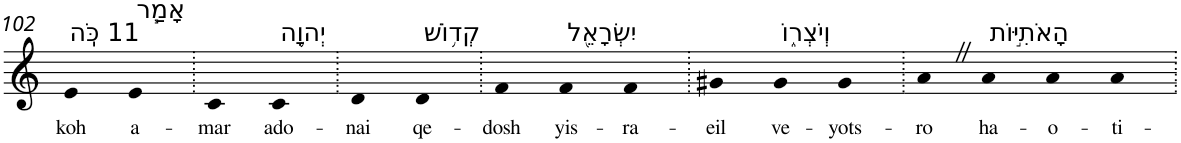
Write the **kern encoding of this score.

**kern	**text
*part1	*part1
*staff1	*staff1
*I"Piano	*
*I'Pno	*
!!LO:PB:g=z
*clefG2	*
*k[]	*
=102	=102
!LO:TX:a:t=11 כֹּֽה	!
!	!LO:LY:b
4e	koh
!LO:TX:a:t=אָמַ֧ר	!
!	!LO:LY:b
4e	a-
=103.	=103.
!	!LO:LY:b
4c	-mar
!LO:TX:a:t=יְהוָ֛ה	!
!	!LO:LY:b
4c	ado-
=104.	=104.
!	!LO:LY:b
4d	-nai
!LO:TX:a:t=קְד֥וֹשׁ	!
!	!LO:LY:b
4d	qe-
=105.	=105.
!	!LO:LY:b
4f	-dosh
!LO:TX:a:t=יִשְׂרָאֵ֖ל	!
!	!LO:LY:b
4f	yis-
!	!LO:LY:b
4f	-ra-
=106.	=106.
!	!LO:LY:b
4g#X	-eil
!LO:TX:a:t=וְיֹצְר֑וֹ	!
!	!LO:LY:b
4g#	ve-
!	!LO:LY:b
4g#	-yots-
=107.	=107.
!	!LO:LY:b
4aZ	-ro
!LO:TX:a:t=הָאֹתִיּ֣וֹת	!
!	!LO:LY:b
4a	ha-
!	!LO:LY:b
4a	-o-
!	!LO:LY:b
4a	-ti-
=.	=.
*-	*-
